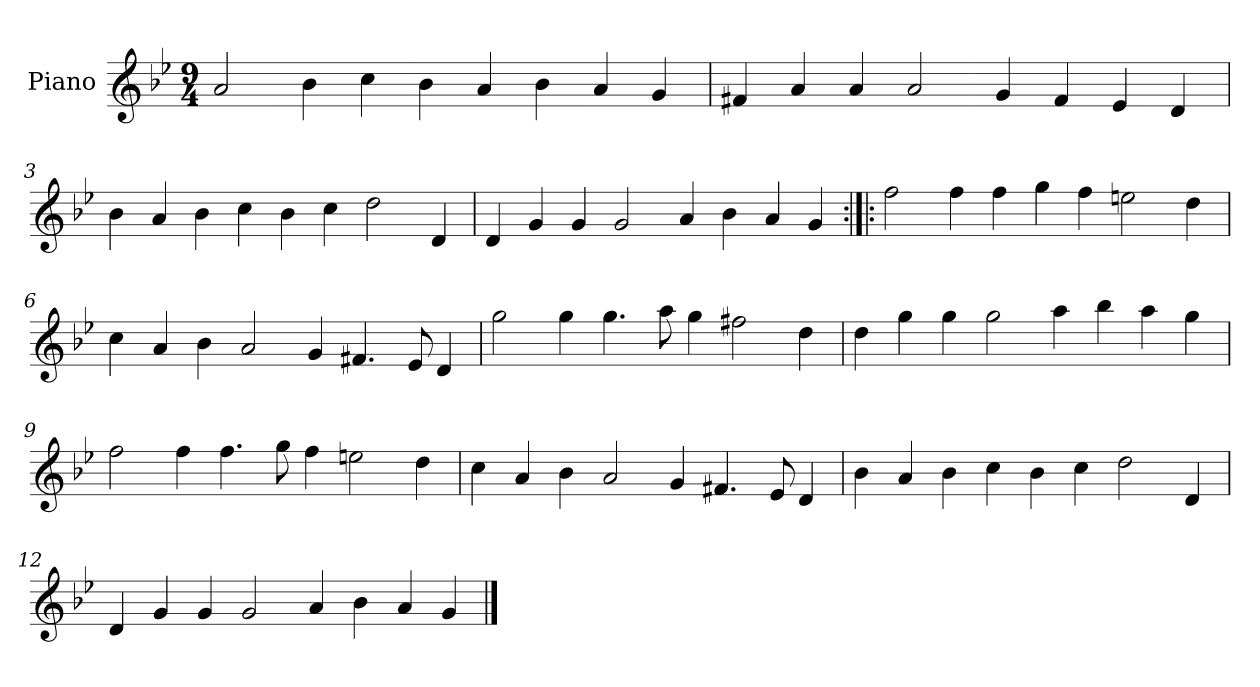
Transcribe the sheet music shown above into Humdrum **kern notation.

**kern
*part1
*staff1
*I"Piano
*I'Pno.
*clefG2
*k[b-e-]
*M9/4
=1
2a/
4b-\
4cc\
4b-\
4a/
4b-\
4a/
4g/
=2
4f#X/
4a/
4a/
2a/
4g/
4f#/
4e-/
4d/
=3
4b-\
4a/
4b-\
4cc\
4b-\
4cc\
2dd\
4d/
=4
4d/
4g/
4g/
2g/
4a/
4b-\
4a/
4g/
=5:|!|:
2ff\
4ff\
4ff\
4gg\
4ff\
2een\
4dd\
=6
4cc\
4a/
4b-\
2a/
4g/
4.f#X/
8e-/
4d/
=7
2gg\
4gg\
4.gg\
8aa\
4gg\
2ff#X\
4dd\
=8
4dd\
4gg\
4gg\
2gg\
4aa\
4bb-\
4aa\
4gg\
=9
2ff\
4ff\
4.ff\
8gg\
4ff\
2een\
4dd\
=10
4cc\
4a/
4b-\
2a/
4g/
4.f#X/
8e-/
4d/
=11
4b-\
4a/
4b-\
4cc\
4b-\
4cc\
2dd\
4d/
=12
4d/
4g/
4g/
2g/
4a/
4b-\
4a/
4g/
==
*-
